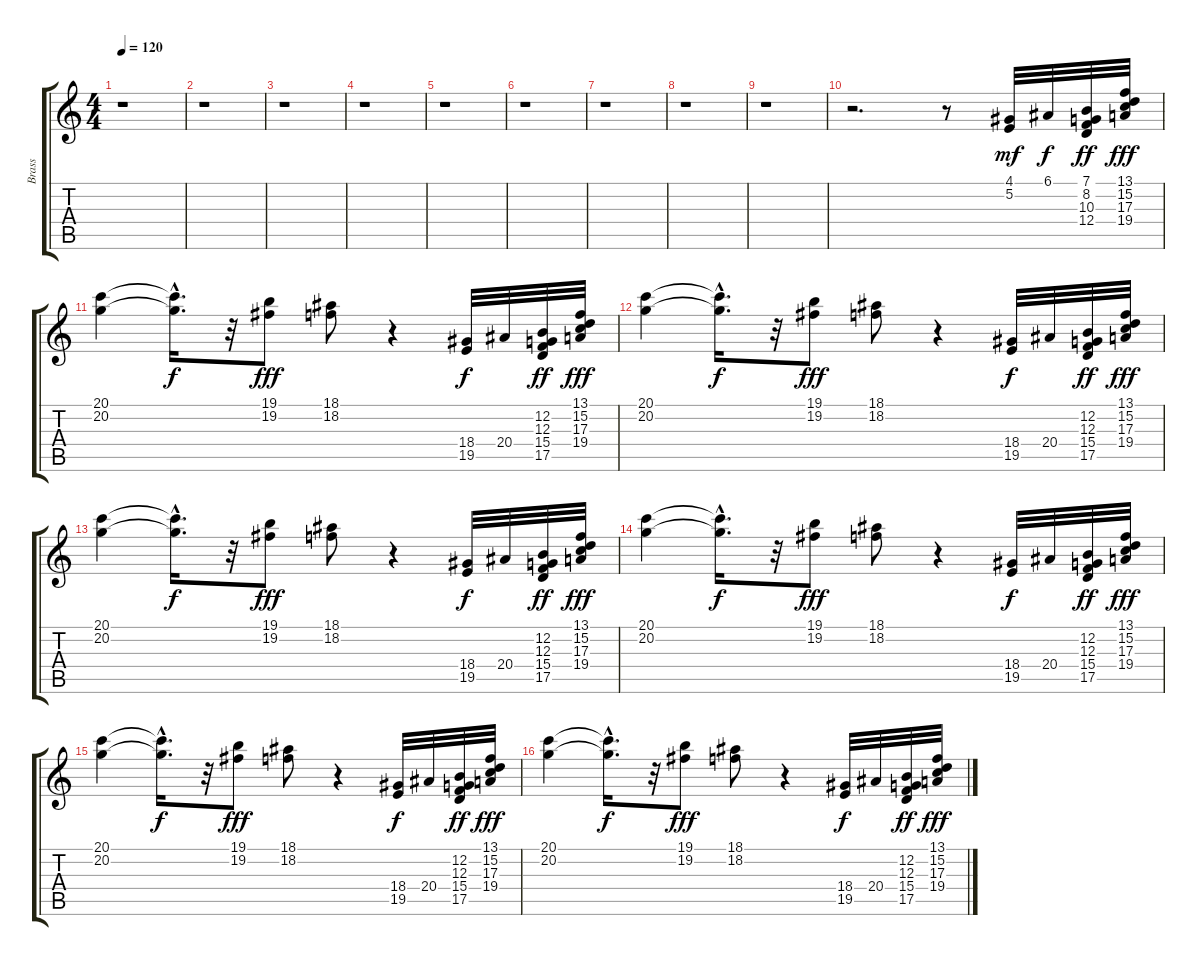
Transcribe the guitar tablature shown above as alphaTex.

\track ("Brass" "Brass") {instrument lead5charang}
\staff {score tabs}
\tuning (E4 B3 G3 D3 A2 E2) {hide}
\ts (4 4)
\tempo 120
\clef g2
\ks c
r.1{dy mf instrument lead5charang} |
r.1 |
r.1 |
r.1 |
r.1 |
r.1 |
r.1 |
r.1 |
r.1 |
r.2{d} r.8 (4.1 5.2).32 6.1.32{dy f} (7.1 8.2 10.3 12.4).32{dy ff} (13.1 15.2 17.3 19.4).32{dy fff} |
(20.1 20.2).4 (20.1{hac t} 20.2{hac t}).16{d dy f} r.32 (19.1 19.2).8{dy fff} (18.1 18.2).8 r.4 (18.4 19.5).32{dy f} 20.4.32 (12.2 12.3 15.4 17.5).32{dy ff} (13.1 15.2 17.3 19.4).32{dy fff} |
(20.1 20.2).4 (20.1{hac t} 20.2{hac t}).16{d dy f} r.32 (19.1 19.2).8{dy fff} (18.1 18.2).8 r.4 (18.4 19.5).32{dy f} 20.4.32 (12.2 12.3 15.4 17.5).32{dy ff} (13.1 15.2 17.3 19.4).32{dy fff} |
(20.1 20.2).4 (20.1{hac t} 20.2{hac t}).16{d dy f} r.32 (19.1 19.2).8{dy fff} (18.1 18.2).8 r.4 (18.4 19.5).32{dy f} 20.4.32 (12.2 12.3 15.4 17.5).32{dy ff} (13.1 15.2 17.3 19.4).32{dy fff} |
(20.1 20.2).4 (20.1{hac t} 20.2{hac t}).16{d dy f} r.32 (19.1 19.2).8{dy fff} (18.1 18.2).8 r.4 (18.4 19.5).32{dy f} 20.4.32 (12.2 12.3 15.4 17.5).32{dy ff} (13.1 15.2 17.3 19.4).32{dy fff} |
(20.1 20.2).4 (20.1{hac t} 20.2{hac t}).16{d dy f} r.32 (19.1 19.2).8{dy fff} (18.1 18.2).8 r.4 (18.4 19.5).32{dy f} 20.4.32 (12.2 12.3 15.4 17.5).32{dy ff} (13.1 15.2 17.3 19.4).32{dy fff} |
(20.1 20.2).4 (20.1{hac t} 20.2{hac t}).16{d dy f} r.32 (19.1 19.2).8{dy fff} (18.1 18.2).8 r.4 (18.4 19.5).32{dy f} 20.4.32 (12.2 12.3 15.4 17.5).32{dy ff} (13.1 15.2 17.3 19.4).32{dy fff}
